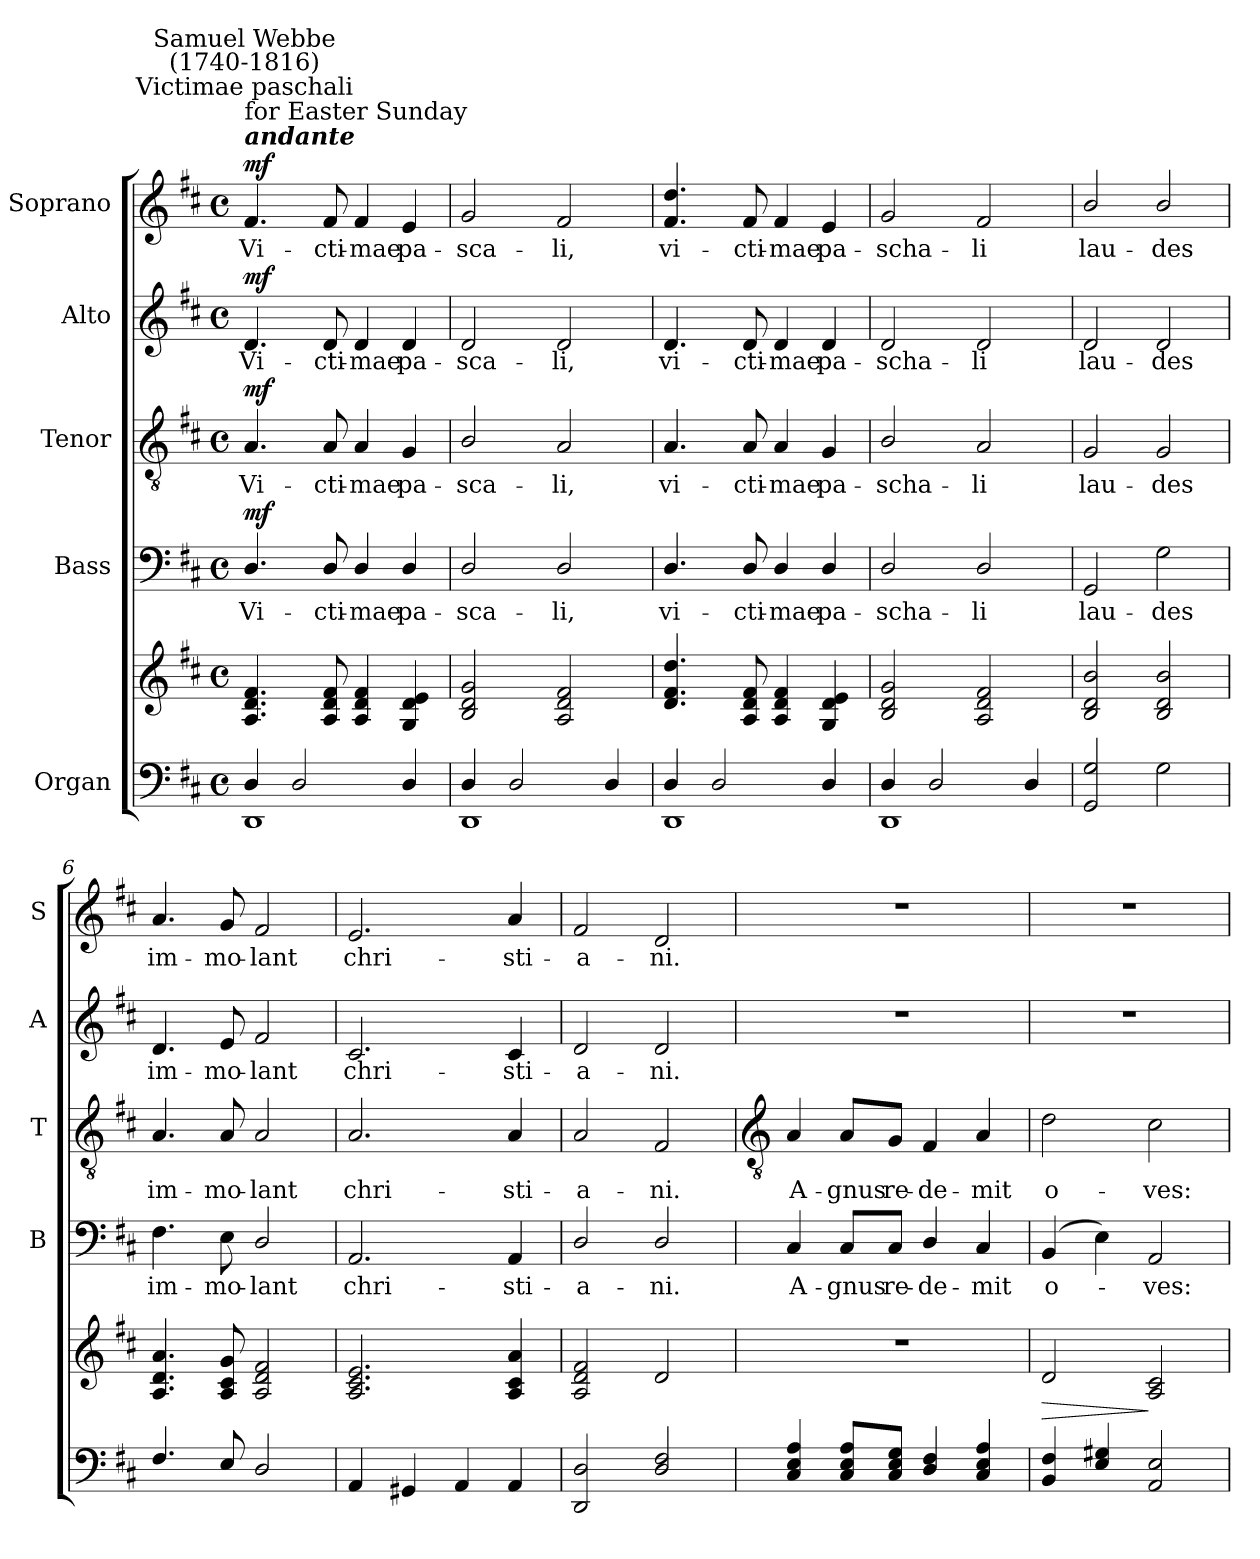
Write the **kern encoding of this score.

**kern	**kern	**dynam	**kern	**text	**dynam	**kern	**text	**dynam	**kern	**text	**dynam	**kern	**text	**dynam
*part5	*part5	*part5	*part4	*part4	*part4	*part3	*part3	*part3	*part2	*part2	*part2	*part1	*part1	*part1
*staff6	*staff5	*staff5/6	*staff4	*staff4	*staff4	*staff3	*staff3	*staff3	*staff2	*staff2	*staff2	*staff1	*staff1	*staff1
*I"Organ	*	*	*I"Bass	*	*	*I"Tenor	*	*	*I"Alto	*	*	*I"Soprano	*	*
*	*	*	*I'B	*	*	*I'T	*	*	*I'A	*	*	*I'S	*	*
*clefF4	*clefG2	*	*clefF4	*	*	*clefGv2	*	*	*clefG2	*	*	*clefG2	*	*
*k[f#c#]	*k[f#c#]	*	*k[f#c#]	*	*	*k[f#c#]	*	*	*k[f#c#]	*	*	*k[f#c#]	*	*
*D:	*D:	*	*D:	*	*	*D:	*	*	*D:	*	*	*D:	*	*
*M4/4	*M4/4	*	*M4/4	*	*	*M4/4	*	*	*M4/4	*	*	*M4/4	*	*
*met(c)	*met(c)	*	*met(c)	*	*	*met(c)	*	*	*met(c)	*	*	*met(c)	*	*
=1	=1	=1	=1	=1	=1	=1	=1	=1	=1	=1	=1	=1	=1	=1
*^	*	*	*	*	*	*	*	*	*	*	*	*	*	*
!	!	!	!	!	!	!	!	!	!	!	!	!	!LO:TX:a:Bi:t=andante	!	!
!	!	!	!	!	!	!	!	!	!	!	!	!	!LO:TX:a:t=for Easter Sunday	!	!
!	!	!	!	!	!	!	!	!	!	!	!	!	!LO:TX:a:cj:t=Victimae paschali	!	!
!	!	!	!	!	!	!	!	!	!	!	!	!	!LO:TX:a:cj:t=Samuel Webbe\n(1740-1816)	!	!
!	!	!	!	!	!LO:LY:b	!LO:DY:b	!	!LO:LY:b	!LO:DY:b	!	!LO:LY:b	!LO:DY:b	!	!LO:LY:b	!LO:DY:b
4D/	1DD\	4.A 4.d 4.f#	.	4.D/	Vi-	mf	4.A	Vi-	mf	4.d	Vi-	mf	4.f#	Vi-	mf
2D/	.	.	.	.	.	.	.	.	.	.	.	.	.	.	.
!	!	!	!	!	!LO:LY:b	!	!	!LO:LY:b	!	!	!LO:LY:b	!	!	!LO:LY:b	!
.	.	8A 8d 8f#	.	8D/	-cti-	.	8A	-cti-	.	8d	-cti-	.	8f#	-cti-	.
!	!	!	!	!	!LO:LY:b	!	!	!LO:LY:b	!	!	!LO:LY:b	!	!	!LO:LY:b	!
.	.	4A 4d 4f#	.	4D/	-mae	.	4A	-mae	.	4d	-mae	.	4f#	-mae	.
!	!	!	!	!	!LO:LY:b	!	!	!LO:LY:b	!	!	!LO:LY:b	!	!	!LO:LY:b	!
4D/	.	4G 4d 4e	.	4D/	pa-	.	4G	pa-	.	4d	pa-	.	4e	pa-	.
=2	=2	=2	=2	=2	=2	=2	=2	=2	=2	=2	=2	=2	=2	=2	=2
!	!	!	!	!	!LO:LY:b	!	!	!LO:LY:b	!	!	!LO:LY:b	!	!	!LO:LY:b	!
4D/	1DD\	2B 2d 2g	.	2D/	-sca-	.	2B/	-sca-	.	2d	-sca-	.	2g	-sca-	.
2D/	.	.	.	.	.	.	.	.	.	.	.	.	.	.	.
!	!	!	!	!	!LO:LY:b	!	!	!LO:LY:b	!	!	!LO:LY:b	!	!	!LO:LY:b	!
.	.	2A 2d 2f#	.	2D/	-li,	.	2A	-li,	.	2d	-li,	.	2f#	-li,	.
4D/	.	.	.	.	.	.	.	.	.	.	.	.	.	.	.
=3	=3	=3	=3	=3	=3	=3	=3	=3	=3	=3	=3	=3	=3	=3	=3
!	!	!	!	!	!LO:LY:b	!	!	!LO:LY:b	!	!	!LO:LY:b	!	!	!LO:LY:b	!
4D/	1DD\	4.d 4.f# 4.dd	.	4.D/	vi-	.	4.A	vi-	.	4.d	vi-	.	4.f# 4.dd	vi-	.
2D/	.	.	.	.	.	.	.	.	.	.	.	.	.	.	.
!	!	!	!	!	!LO:LY:b	!	!	!LO:LY:b	!	!	!LO:LY:b	!	!	!LO:LY:b	!
.	.	8A 8d 8f#	.	8D/	-cti-	.	8A	-cti-	.	8d	-cti-	.	8f#	-cti-	.
!	!	!	!	!	!LO:LY:b	!	!	!LO:LY:b	!	!	!LO:LY:b	!	!	!LO:LY:b	!
.	.	4A 4d 4f#	.	4D/	-mae	.	4A	-mae	.	4d	-mae	.	4f#	-mae	.
!	!	!	!	!	!LO:LY:b	!	!	!LO:LY:b	!	!	!LO:LY:b	!	!	!LO:LY:b	!
4D/	.	4G 4d 4e	.	4D/	pa-	.	4G	pa-	.	4d	pa-	.	4e	pa-	.
=4	=4	=4	=4	=4	=4	=4	=4	=4	=4	=4	=4	=4	=4	=4	=4
!	!	!	!	!	!LO:LY:b	!	!	!LO:LY:b	!	!	!LO:LY:b	!	!	!LO:LY:b	!
4D/	1DD\	2B 2d 2g	.	2D/	-scha-	.	2B/	-scha-	.	2d	-scha-	.	2g	-scha-	.
2D/	.	.	.	.	.	.	.	.	.	.	.	.	.	.	.
!	!	!	!	!	!LO:LY:b	!	!	!LO:LY:b	!	!	!LO:LY:b	!	!	!LO:LY:b	!
.	.	2A 2d 2f#	.	2D/	-li	.	2A	-li	.	2d	-li	.	2f#	-li	.
4D/	.	.	.	.	.	.	.	.	.	.	.	.	.	.	.
=5	=5	=5	=5	=5	=5	=5	=5	=5	=5	=5	=5	=5	=5	=5	=5
!	!	!	!	!	!LO:LY:b	!	!	!LO:LY:b	!	!	!LO:LY:b	!	!	!LO:LY:b	!
2GG 2G	1ryy	2B 2d 2b	.	2GG	lau-	.	2G	lau-	.	2d	lau-	.	2b/	lau-	.
!	!	!	!	!	!LO:LY:b	!	!	!LO:LY:b	!	!	!LO:LY:b	!	!	!LO:LY:b	!
2G\	.	2B 2d 2b	.	2G	-des	.	2G	-des	.	2d	-des	.	2b/	-des	.
=6	=6	=6	=6	=6	=6	=6	=6	=6	=6	=6	=6	=6	=6	=6	=6
!	!	!	!	!	!LO:LY:b	!	!	!LO:LY:b	!	!	!LO:LY:b	!	!	!LO:LY:b	!
4.F#	1ryy	4.A 4.d 4.a	.	4.F#	im-	.	4.A	im-	.	4.d	im-	.	4.a	im-	.
!	!	!	!	!	!LO:LY:b	!	!	!LO:LY:b	!	!	!LO:LY:b	!	!	!LO:LY:b	!
8E	.	8A 8c# 8g	.	8E	-mo-	.	8A	-mo-	.	8e	-mo-	.	8g	-mo-	.
!	!	!	!	!	!LO:LY:b	!	!	!LO:LY:b	!	!	!LO:LY:b	!	!	!LO:LY:b	!
2D/	.	2A 2d 2f#	.	2D/	-lant	.	2A	-lant	.	2f#	-lant	.	2f#	-lant	.
=7	=7	=7	=7	=7	=7	=7	=7	=7	=7	=7	=7	=7	=7	=7	=7
!	!	!	!	!	!LO:LY:b	!	!	!LO:LY:b	!	!	!LO:LY:b	!	!	!LO:LY:b	!
4AA	1ryy	2.A 2.c# 2.e	.	2.AA	chri-	.	2.A	chri-	.	2.c#	chri-	.	2.e	chri-	.
4GG#X	.	.	.	.	.	.	.	.	.	.	.	.	.	.	.
4AA	.	.	.	.	.	.	.	.	.	.	.	.	.	.	.
!	!	!	!	!	!LO:LY:b	!	!	!LO:LY:b	!	!	!LO:LY:b	!	!	!LO:LY:b	!
4AA	.	4A 4c# 4a	.	4AA	-sti-	.	4A	-sti-	.	4c#	-sti-	.	4a	-sti-	.
=8	=8	=8	=8	=8	=8	=8	=8	=8	=8	=8	=8	=8	=8	=8	=8
!	!	!	!	!	!LO:LY:b	!	!	!LO:LY:b	!	!	!LO:LY:b	!	!	!LO:LY:b	!
2DD 2D	1ryy	2A 2d 2f#	.	2D/	-a-	.	2A	-a-	.	2d	-a-	.	2f#	-a-	.
!	!	!	!	!	!LO:LY:b	!	!	!LO:LY:b	!	!	!LO:LY:b	!	!	!LO:LY:b	!
2D 2F#	.	2d	.	2D/	-ni.	.	2F#	-ni.	.	2d	-ni.	.	2d	-ni.	.
!!LO:LB:g=z
=9	=9	=9	=9	=9	=9	=9	=9	=9	=9	=9	=9	=9	=9	=9	=9
*	*	*	*	*	*	*	*clefGv2	*	*	*	*	*	*	*	*
!	!	!	!	!	!LO:LY:b	!	!	!LO:LY:b	!	!	!	!	!	!	!
4C# 4E 4A	1ryy	1r	.	4C#	A-	.	4A	A-	.	1r	.	.	1r	.	.
!	!	!	!	!	!LO:LY:b	!	!	!LO:LY:b	!	!	!	!	!	!	!
8C# 8E 8AL	.	.	.	8C#/L	-gnus	.	8A/L	-gnus	.	.	.	.	.	.	.
!	!	!	!	!	!LO:LY:b	!	!	!LO:LY:b	!	!	!	!	!	!	!
8C# 8E 8GJ	.	.	.	8C#/J	re-	.	8G/J	re-	.	.	.	.	.	.	.
!	!	!	!	!	!LO:LY:b	!	!	!LO:LY:b	!	!	!	!	!	!	!
4D 4F#	.	.	.	4D/	-de-	.	4F#	-de-	.	.	.	.	.	.	.
!	!	!	!	!	!LO:LY:b	!	!	!LO:LY:b	!	!	!	!	!	!	!
4C# 4E 4A	.	.	.	4C#	-mit	.	4A	-mit	.	.	.	.	.	.	.
=10	=10	=10	=10	=10	=10	=10	=10	=10	=10	=10	=10	=10	=10	=10	=10
!	!	!	!LO:HP:b	!	!LO:LY:b	!	!	!LO:LY:b	!	!	!	!	!	!	!
4BB 4F#	1ryy	2d	>	(4BB	o-	.	2d	o-	.	1r	.	.	1r	.	.
4E 4G#X	.	.	.	4E)	.	.	.	.	.	.	.	.	.	.	.
!	!	!	!	!	!LO:LY:b	!	!	!LO:LY:b	!	!	!	!	!	!	!
2AA 2E	.	2A 2c#	]	2AA	ves:	.	2c#	-ves:	.	.	.	.	.	.	.
*v	*v	*	*	*	*	*	*	*	*	*	*	*	*	*	*
=	=	=	=	=	=	=	=	=	=	=	=	=	=	=
*-	*-	*-	*-	*-	*-	*-	*-	*-	*-	*-	*-	*-	*-	*-
